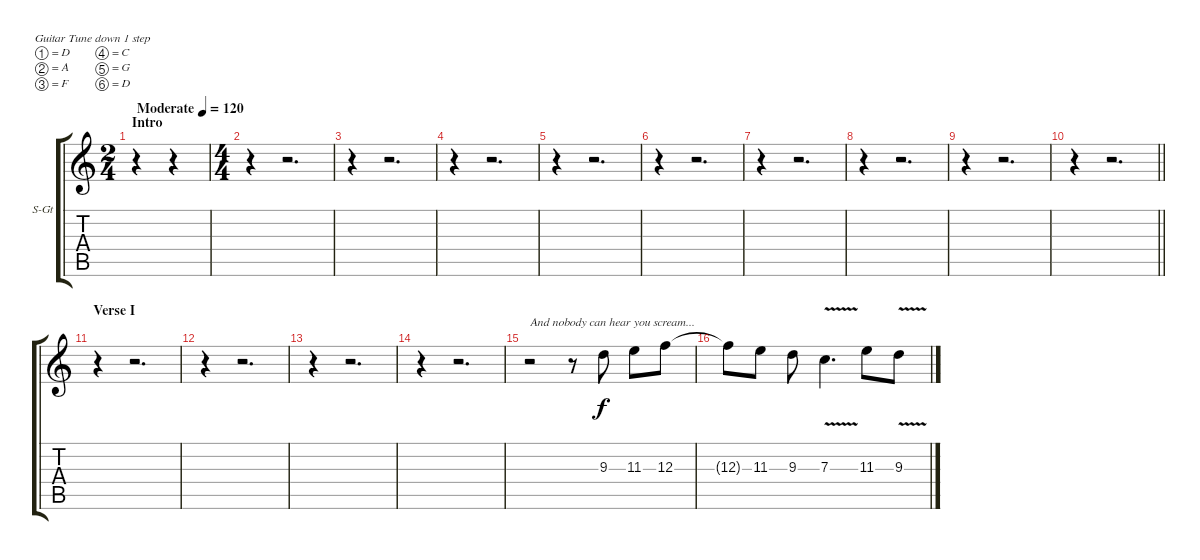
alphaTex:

\bracketExtendMode groupsimilarinstruments
\firstSystemTrackNameOrientation horizontal
\otherSystemsTrackNameOrientation horizontal
\track ("K. Meine - Vocals" "S-Gt") {instrument lead6voice}
\staff {score tabs}
\tuning (D4 A3 F3 C3 G2 D2)
\displaytranspose 12
\ts (2 4)
\beaming (8 2 2)
\section ("" "Intro")
\tempo (120 "Moderate")
\clef g2
\ks c
r.4{dy f instrument lead6voice} r.4 |
\ts (4 4)
\beaming (8 2 2 2 2)
r.4 r.2{d} |
r.4 r.2{d} |
r.4 r.2{d} |
r.4 r.2{d} |
r.4 r.2{d} |
r.4 r.2{d} |
r.4 r.2{d} |
r.4 r.2{d} |
\barLineRight lightlight
r.4 r.2{d} |
\section ("" "Verse I")
r.4 r.2{d} |
r.4 r.2{d} |
r.4 r.2{d} |
r.4 r.2{d} |
r.2{txt "And nobody can hear you scream..."} r.8 9.3.8 11.3.8 12.3.8 |
12.3{t}.8 11.3.8 9.3.8 7.3{v}.4{d} 11.3.8 9.3{v}.8
